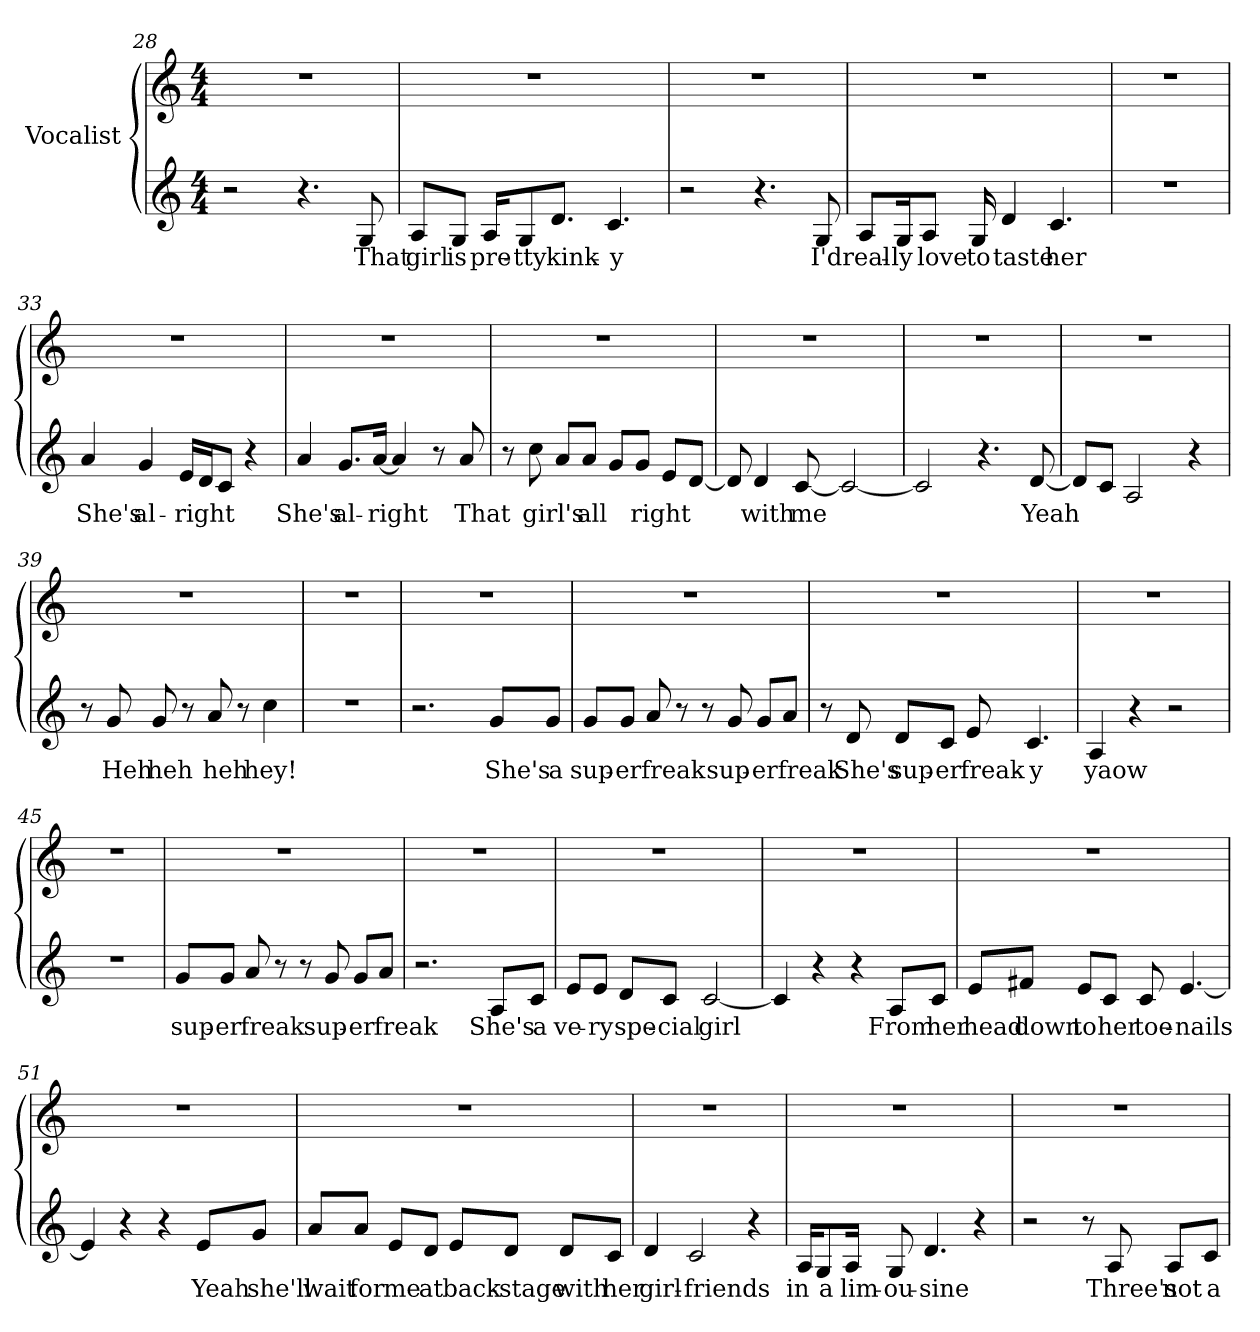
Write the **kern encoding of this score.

**kern	**text	**kern
*part1	*part1	*part1
*staff2	*staff2	*staff1
*I"Vocalist	*	*
*clefG2	*	*clefG2
*M4/4	*	*M4/4
=28	=28	=28
2r	.	1r
4.r	.	.
8G	That	.
=29	=29	=29
8A/L	girl	1r
8G/J	is	.
16A/KL	pre-	.
8G/	-tty	.
8.d/J	kink-	.
4.c	-y	.
=30	=30	=30
2r	.	1r
4.r	.	.
8G	I'd	.
=31	=31	=31
8A/L	real-	1r
16G/K	-ly	.
8A/J	love	.
16G	to	.
4d	taste	.
4.c	her	.
=32	=32	=32
1r	.	1r
=33	=33	=33
4a	She's	1r
4g	al-	.
16e/LL	-right	.
16d/J	_	.
8c/J	_	.
4r	.	.
=34	=34	=34
4a	She's	1r
8.g/L	al-	.
[16a/Jk	-right	.
4a]	_	.
8r	.	.
8a	That	.
=35	=35	=35
8r	.	1r
8cc	girl's	.
8a/L	_	.
8a/J	all	.
8g/L	_	.
8g/J	right	.
8e/L	_	.
[8d/J	_	.
=36	=36	=36
8d]	_	1r
4d	with	.
[8c	me	.
2c_	_	.
=37	=37	=37
2c]	_	1r
4.r	.	.
[8d	Yeah	.
=38	=38	=38
8d/L]	_	1r
8c/J	_	.
2A	_	.
4r	.	.
=39	=39	=39
8r	.	1r
8g	Heh	.
8g	heh	.
8r	.	.
8a	heh	.
8r	.	.
4cc	hey!	.
=40	=40	=40
1r	.	1r
=41	=41	=41
2.r	.	1r
8g/L	She's	.
8g/J	a	.
=42	=42	=42
8g/L	sup-	1r
8g/J	-er	.
8a	freak	.
8r	.	.
8r	.	.
8g	sup-	.
8g/L	-er	.
8a/J	freak	.
=43	=43	=43
8r	.	1r
8d	She's	.
8d/L	sup-	.
8c/J	-er	.
8e	freak-	.
4.c	-y	.
=44	=44	=44
4A	yaow	1r
4r	.	.
2r	.	.
=45	=45	=45
1r	.	1r
=46	=46	=46
8g/L	sup-	1r
8g/J	-er	.
8a	freak	.
8r	.	.
8r	.	.
8g	sup-	.
8g/L	-er	.
8a/J	freak	.
=47	=47	=47
2.r	.	1r
8A/L	She's	.
8c/J	a	.
=48	=48	=48
8e/L	ve-	1r
8e/J	-ry	.
8d/L	spe-	.
8c/J	-cial	.
[2c	girl	.
=49	=49	=49
4c]	_	1r
4r	.	.
4r	.	.
8A/L	From	.
8c/J	her	.
=50	=50	=50
8e/L	head	1r
8f#X/J	down	.
8e/L	to	.
8c/J	her	.
8c	toe-	.
[4.e	-nails	.
=51	=51	=51
4e]	_	1r
4r	.	.
4r	.	.
8e/L	Yeah	.
8g/J	she'll	.
=52	=52	=52
8a/L	wait	1r
8a/J	for	.
8e/L	me	.
8d/J	at	.
8e/L	back-	.
8d/J	-stage	.
8d/L	with	.
8c/J	her	.
=53	=53	=53
4d	girl-	1r
2c	-friends	.
4r	.	.
=54	=54	=54
16A/KL	in	1r
8G/	a	.
16A/Jk	lim-	.
8G	-ou-	.
4.d	-sine	.
4r	.	.
=55	=55	=55
2r	.	1r
8r	.	.
8A	Three's	.
8A/L	not	.
8c/J	a	.
=	=	=
*-	*-	*-
